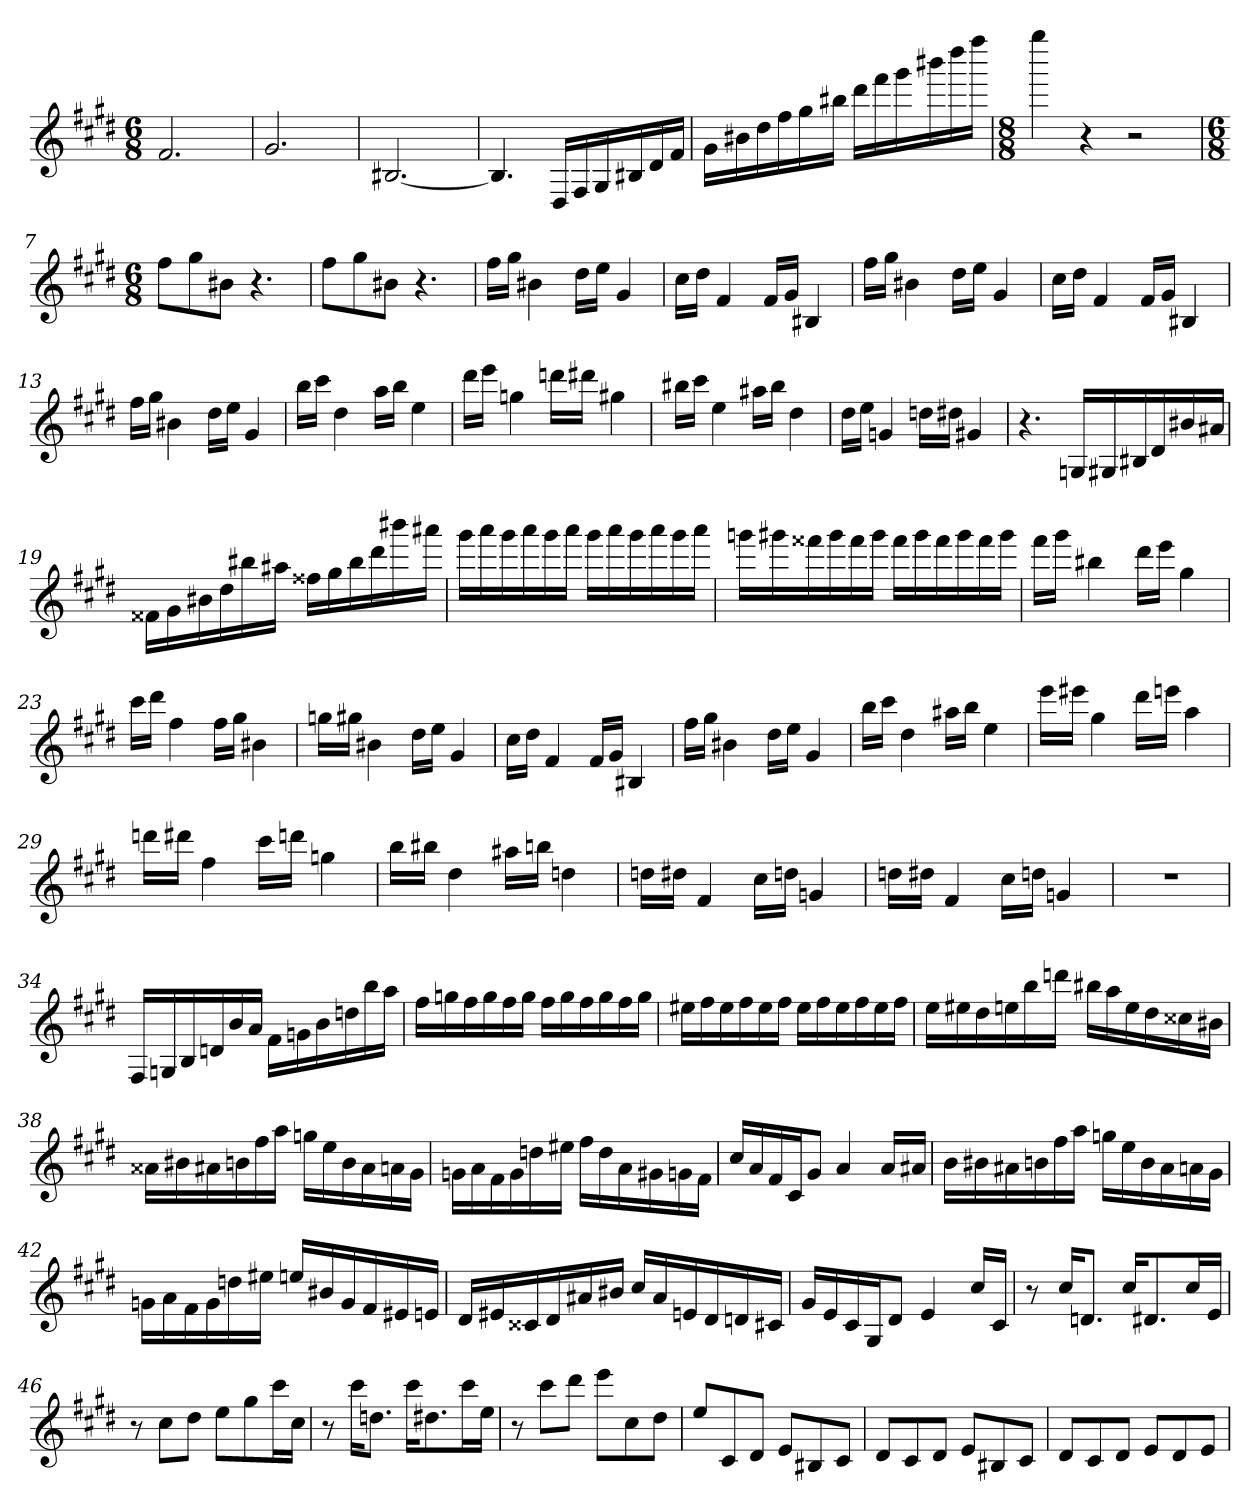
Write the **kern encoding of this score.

**kern
*part1
*staff1
*clefG2
*k[f#c#g#d#]
*E:
*M6/8
=1
2.f#
=2
2.g#
=3
[2.B#X
=4
4.B#]
16D#/LL
16F#/
16G#/
16B#X/
16d#/
16f#/JJ
=5
16g#\LL
16b#X\
16dd#\
16ff#\
16gg#\
16bb#X\JJ
16ddd#\LL
16fff#\
16ggg#\
16bbb#X\
16dddd#\
16ffff#\JJ
=6
*M8/8
4gggg#
4r
2r
=7
*M6/8
8ff#\L
8gg#\
8b#X\J
4.r
=8
8ff#\L
8gg#\
8b#X\J
4.r
=9
16ff#\LL
16gg#\JJ
4b#X
16dd#\LL
16ee\JJ
4g#
=10
16cc#\LL
16dd#\JJ
4f#
16f#/LL
16g#/JJ
4B#X
=11
16ff#\LL
16gg#\JJ
4b#X
16dd#\LL
16ee\JJ
4g#
=12
16cc#\LL
16dd#\JJ
4f#
16f#/LL
16g#/JJ
4B#X
=13
16ff#\LL
16gg#\JJ
4b#X
16dd#\LL
16ee\JJ
4g#
=14
16bb\LL
16ccc#\JJ
4dd#
16aa\LL
16bb\JJ
4ee
=15
16ddd#\LL
16eee\JJ
4ggn
16dddn\LL
16ddd#X\JJ
4gg#X
=16
16bb#X\LL
16ccc#\JJ
4ee
16aa#X\LL
16bb#\JJ
4dd#
=17
16dd#\LL
16ee\JJ
4gn
16ddn\LL
16dd#X\JJ
4g#X
=18
4.r
16Gn/LL
16G#X/
16B#X/
16d#/
16b#X/
16a#X/JJ
=19
16f##X\LL
16g#\
16b#X\
16dd#\
16bb#X\
16aa#X\JJ
16ff##X\LL
16gg#\
16bb#\
16ddd#\
16bbb#X\
16aaa#X\JJ
=20
16ggg#\LL
16aaa\
16ggg#\
16aaa\
16ggg#\
16aaa\JJ
16ggg#\LL
16aaa\
16ggg#\
16aaa\
16ggg#\
16aaa\JJ
=21
16gggn\LL
16ggg#X\
16fff##X\
16ggg#\
16fff##\
16ggg#\JJ
16fff##\LL
16ggg#\
16fff##\
16ggg#\
16fff##\
16ggg#\JJ
=22
16fff#\LL
16ggg#\JJ
4bb#X
16ddd#\LL
16eee\JJ
4gg#
=23
16ccc#\LL
16ddd#\JJ
4ff#
16ff#\LL
16gg#\JJ
4b#X
=24
16ggn\LL
16gg#X\JJ
4b#X
16dd#\LL
16ee\JJ
4g#
=25
16cc#\LL
16dd#\JJ
4f#
16f#/LL
16g#/JJ
4B#X
=26
16ff#\LL
16gg#\JJ
4b#X
16dd#\LL
16ee\JJ
4g#
=27
16bb\LL
16ccc#\JJ
4dd#
16aa#X\LL
16bb\JJ
4ee
=28
16eee\LL
16eee#X\JJ
4gg#
16ddd#\LL
16eeen\JJ
4aa
=29
16dddn\LL
16ddd#X\JJ
4ff#
16ccc#\LL
16dddn\JJ
4ggn
=30
16bb\LL
16bb#X\JJ
4dd#
16aa#X\LL
16bbn\JJ
4ddn
=31
16ddn\LL
16dd#X\JJ
4f#
16cc#\LL
16ddn\JJ
4gn
=32
16ddn\LL
16dd#X\JJ
4f#
16cc#\LL
16ddn\JJ
4gn
=33
2.r
=34
16F#/LL
16Gn/
16B/
16dn/
16b/
16a/JJ
16f#\LL
16gn\
16b\
16ddn\
16bb\
16aa\JJ
=35
16ff#\LL
16ggn\
16ff#\
16gg\
16ff#\
16gg\JJ
16ff#\LL
16gg\
16ff#\
16gg\
16ff#\
16gg\JJ
=36
16ee#X\LL
16ff#\
16ee#\
16ff#\
16ee#\
16ff#\JJ
16ee#\LL
16ff#\
16ee#\
16ff#\
16ee#\
16ff#\JJ
=37
16ee\LL
16ee#X\
16dd#\
16een\
16bb\
16dddn\JJ
16bb#X\LL
16aa\
16ee\
16dd#\
16cc##X\
16b#X\JJ
=38
16a##X\LL
16b#X\
16a#X\
16bn\
16ff#\
16aa\JJ
16ggn\LL
16ee\
16b\
16a#\
16an\
16g#\JJ
=39
16gn\LL
16a\
16f#\
16g\
16ddn\
16ee#X\JJ
16ff#\LL
16dd\
16a\
16g#X\
16gn\
16f#\JJ
=40
16cc#/LL
16a/
16f#/
16c#/J
8g#/J
4a
16a/LL
16a#X/JJ
=41
16b\LL
16b#X\
16a#X\
16bn\
16ff#\
16aa\JJ
16ggn\LL
16ee\
16b\
16a#\
16an\
16g#\JJ
=42
16gn\LL
16a\
16f#\
16g\
16ddn\
16ee#X\JJ
16een/LL
16b#X/
16g/
16f#/
16e#X/
16en/JJ
=43
16d#/LL
16e#X/
16c##X/
16d#/
16a#X/
16b#X/JJ
16cc#/LL
16a#/
16en/
16d#/
16dn/
16c#X/JJ
=44
16g#/LL
16e/
16c#/
16G#/J
8d#/J
4e
16cc#/LL
16c#/JJ
=45
8r
16cc#/KL
8.dn/J
16cc#/KL
8.d#X/
16cc#/L
16e/JJ
=46
8r
8cc#\L
8dd#\J
8ee\L
8gg#\
16ccc#\L
16cc#\JJ
=47
8r
16ccc#\KL
8.ddn\J
16ccc#\KL
8.dd#X\
16ccc#\L
16ee\JJ
=48
8r
8ccc#\L
8ddd#\J
8eee\L
8cc#\
8dd#\J
=49
8ee/L
8c#/
8d#/J
8e/L
8B#X/
8c#/J
=50
8d#/L
8c#/
8d#/J
8e/L
8B#X/
8c#/J
=51
8d#/L
8c#/
8d#/J
8e/L
8d#/
8e/J
=
*-
